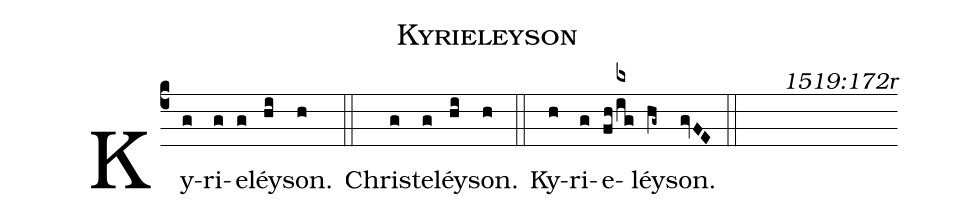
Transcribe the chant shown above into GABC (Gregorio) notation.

name: Kyrieleyson;
commentary: 1519:172r;
%%
(c4) Ky(g)ri(g)e(g)léy(hi)son.(h) (::)

Chris(g)te(g)léy(hi)son.(h) (::)

Ky(h)ri(g)e(fh/ir6g)léy(hg~)son.(gvFE) (::)
